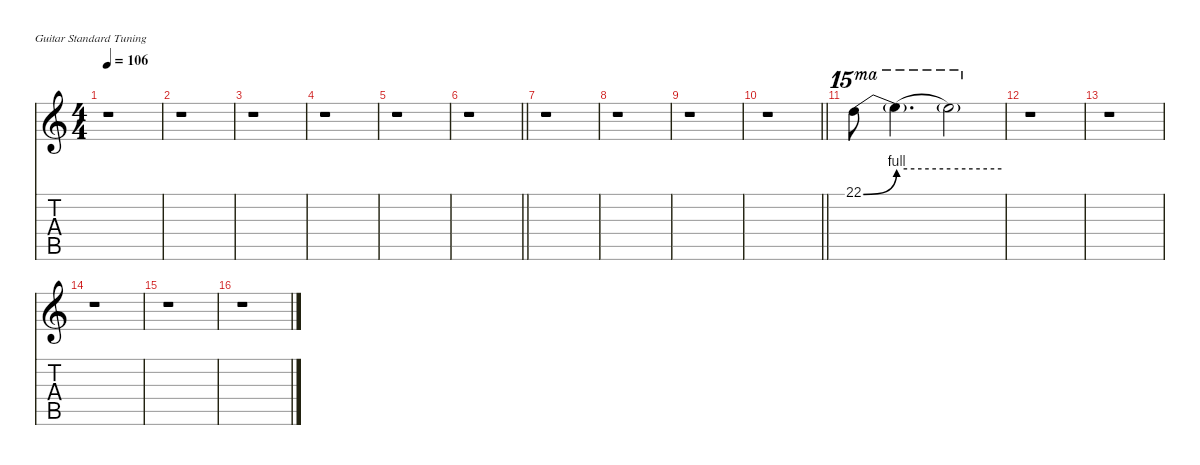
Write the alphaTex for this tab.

\defaultSystemsLayout 4
\hideDynamics
\bracketExtendMode nobrackets
\singleTrackTrackNamePolicy hidden
\multiTrackTrackNamePolicy hidden
\otherSystemsTrackNameOrientation horizontal
\track ("Kirk 2nd guitar" "dist.guit.") {defaultSystemsLayout 8 instrument distortionguitar}
\staff {score tabs}
\tuning (E4 B3 G3 D3 A2 E2)
\ts (4 4)
\tempo 106
\clef g2
\ks c
r.1{dy f beam Down} |
r.1{beam Down} |
r.1{beam Down} |
r.1{beam Down} |
r.1{beam Down} |
\barLineRight lightlight
r.1{beam Down} |
r.1{beam Down} |
r.1{beam Down} |
r.1{beam Down} |
\barLineRight lightlight
r.1{beam Down} |
22.1{be (bend 0 0 60 4)}.8{ot 15ma beam Down} 22.1{be (hold 0 4 60 4) t}.4{d ot 15ma beam Down} 22.1{be (hold 0 4 60 4) t}.2{ot 15ma beam Down} |
r.1{beam Down} |
r.1{beam Down} |
r.1{beam Down} |
r.1{beam Down} |
r.1{beam Down}
